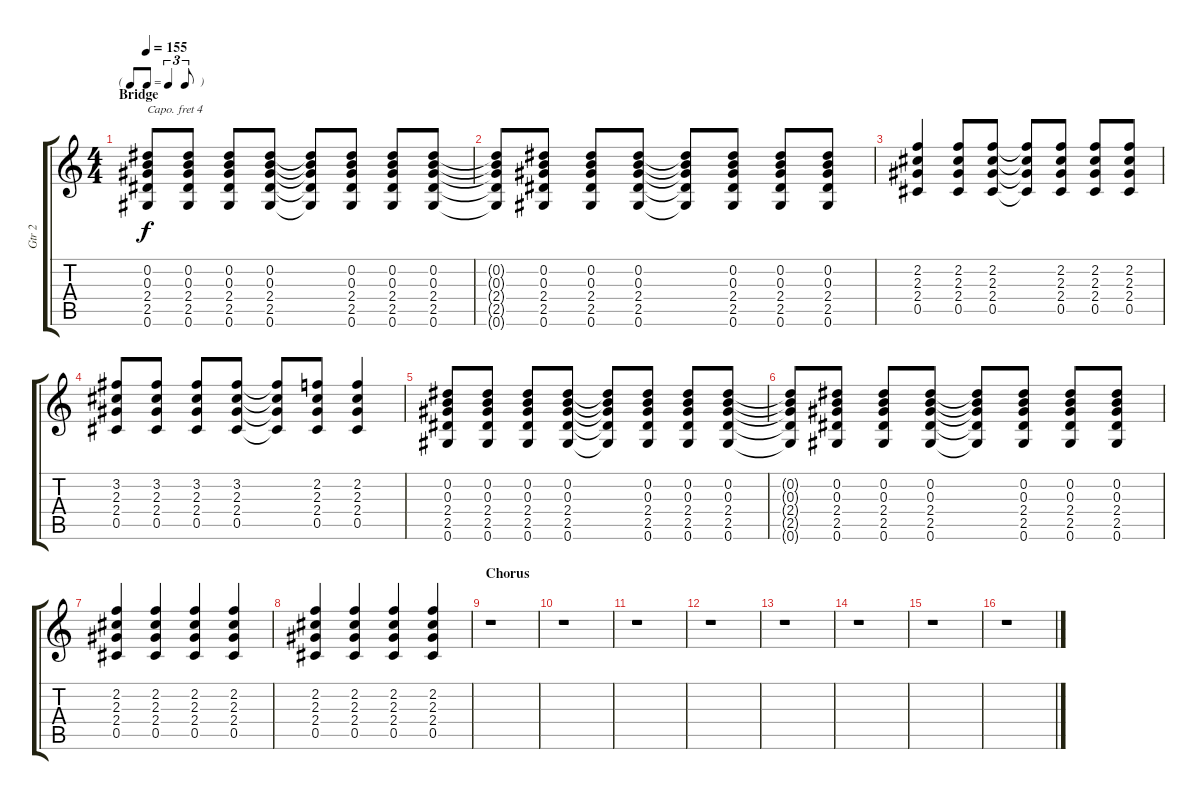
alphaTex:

\track ("Gtr 2" "Gtr 2") {instrument overdrivenguitar}
\staff {score tabs}
\capo 4
\tuning (E4 B3 G3 D3 A2 E2) {hide}
\ts (4 4)
\tf triplet8th
\section ("" "Bridge")
\tempo 155
\clef g2
\ks c
(0.2 0.3 2.4 2.5 0.6).8{dy f volume 6 instrument overdrivenguitar} (0.2 0.3 2.4 2.5 0.6).8 (0.2 0.3 2.4 2.5 0.6).8 (0.2 0.3 2.4 2.5 0.6).8 (0.2{t} 0.3{t} 2.4{t} 2.5{t} 0.6{t}).8 (0.2 0.3 2.4 2.5 0.6).8 (0.2 0.3 2.4 2.5 0.6).8 (0.2 0.3 2.4 2.5 0.6).8 |
(0.2{t} 0.3{t} 2.4{t} 2.5{t} 0.6{t}).8 (0.2 0.3 2.4 2.5 0.6).8 (0.2 0.3 2.4 2.5 0.6).8 (0.2 0.3 2.4 2.5 0.6).8 (0.2{t} 0.3{t} 2.4{t} 2.5{t} 0.6{t}).8 (0.2 0.3 2.4 2.5 0.6).8 (0.2 0.3 2.4 2.5 0.6).8 (0.2 0.3 2.4 2.5 0.6).8 |
(2.2 2.3 2.4 0.5).4 (2.2 2.3 2.4 0.5).8 (2.2 2.3 2.4 0.5).8 (2.2{t} 2.3{t} 2.4{t} 0.5{t}).8 (2.2 2.3 2.4 0.5).8 (2.2 2.3 2.4 0.5).8 (2.2 2.3 2.4 0.5).8 |
(3.2 2.3 2.4 0.5).8 (3.2 2.3 2.4 0.5).8 (3.2 2.3 2.4 0.5).8 (3.2 2.3 2.4 0.5).8 (3.2{t} 2.3{t} 2.4{t} 0.5{t}).8 (2.2 2.3 2.4 0.5).8 (2.2 2.3 2.4 0.5).4 |
(0.2 0.3 2.4 2.5 0.6).8 (0.2 0.3 2.4 2.5 0.6).8 (0.2 0.3 2.4 2.5 0.6).8 (0.2 0.3 2.4 2.5 0.6).8 (0.2{t} 0.3{t} 2.4{t} 2.5{t} 0.6{t}).8 (0.2 0.3 2.4 2.5 0.6).8 (0.2 0.3 2.4 2.5 0.6).8 (0.2 0.3 2.4 2.5 0.6).8 |
(0.2{t} 0.3{t} 2.4{t} 2.5{t} 0.6{t}).8 (0.2 0.3 2.4 2.5 0.6).8 (0.2 0.3 2.4 2.5 0.6).8 (0.2 0.3 2.4 2.5 0.6).8 (0.2{t} 0.3{t} 2.4{t} 2.5{t} 0.6{t}).8 (0.2 0.3 2.4 2.5 0.6).8 (0.2 0.3 2.4 2.5 0.6).8 (0.2 0.3 2.4 2.5 0.6).8 |
(2.2 2.3 2.4 0.5).4 (2.2 2.3 2.4 0.5).4 (2.2 2.3 2.4 0.5).4 (2.2 2.3 2.4 0.5).4 |
(2.2 2.3 2.4 0.5).4 (2.2 2.3 2.4 0.5).4 (2.2 2.3 2.4 0.5).4 (2.2 2.3 2.4 0.5).4 |
\section ("" "Chorus")
r.1 |
r.1 |
r.1 |
r.1 |
r.1 |
r.1 |
r.1 |
r.1
